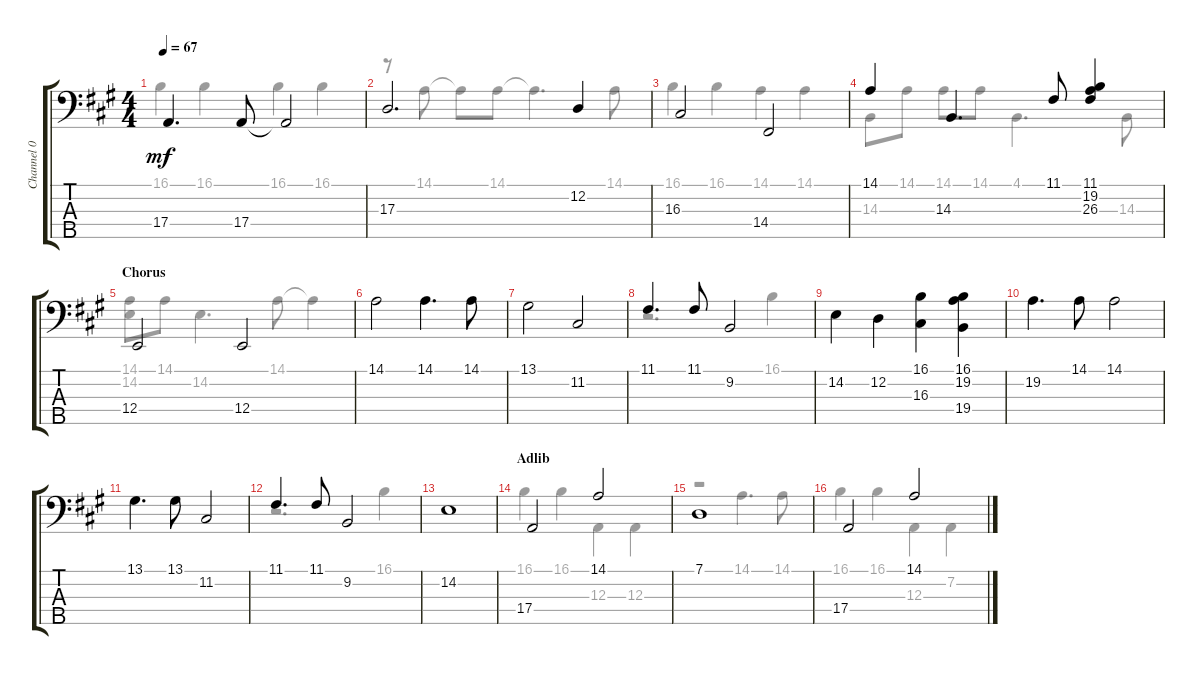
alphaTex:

\track ("Channel 0 (Staff 2)" "Channel 0 ") {instrument brightacousticpiano}
\staff {score tabs}
\tuning (G2 D2 A1 E1 B0) {hide}
\voice
\ts (4 4)
\tempo 67
\clef f4
\ks f#minor
17.4.4{d dy mf} 17.4.8 17.4{t}.2 |
17.3.2{d} 12.2.4 |
16.3.2 14.4.2 |
14.1.4 14.3.4{d} 11.1.8 (11.1 19.2 26.3).4 |
\section ("" "Chorus")
12.4.2 12.4.2 |
14.1.2 14.1.4{d} 14.1.8 |
13.1.2 11.2.2 |
11.1.4{d} 11.1.8 9.2.2 |
14.2.4 12.2.4 (16.1 16.3).4 (16.1 19.2 19.4).4 |
19.2.4{d} 14.1.8 14.1.2 |
13.1.4{d} 13.1.8 11.2.2 |
11.1.4{d} 11.1.8 9.2.2 |
14.2.1 |
\section ("" "Adlib")
17.4.2 14.1.2 |
7.1.1 |
17.4.2 14.1.2
\voice
\clef f4
\ottava regular
\simile none
\ks f#minor
16.1.4{dy mf} 16.1.4 16.1.4 16.1.4 |
r.8 14.1.8 14.1{t}.8 14.1.8 14.1{t}.4{d} 14.1.8 |
16.1.4 16.1.4 14.1.4 14.1.4 |
14.3.8 14.1.8 14.1.8 14.1.8 4.1.4{d} 14.3.8 |
(14.1 14.2).8 14.1.8 14.2.4{d} 14.1.8 14.1{t}.4 |
|
|
r.2{d} 16.1.4 |
|
|
|
r.2{d} 16.1.4 |
|
16.1.4 16.1.4 12.3.4 12.3.4 |
r.2 14.1.4{d} 14.1.8 |
16.1.4 16.1.4 12.3.4 7.2.4
